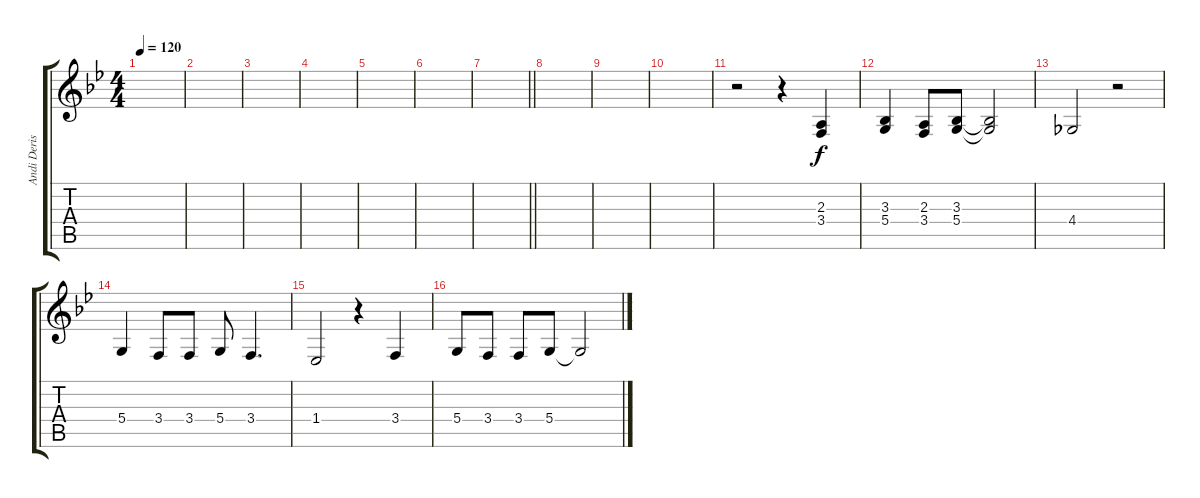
\track ("Andi Deris" "Andi Deris") {instrument lead1square}
\staff {score tabs}
\tuning (E4 B3 G3 D3 A2 E2) {hide}
\ts (4 4)
\tempo 120
\clef g2
\ks gminor
|
|
|
|
|
|
\barLineRight lightlight
|
|
|
|
r.2 r.4 (2.3 3.4).4 |
(3.3 5.4).4 (2.3 3.4).8 (3.3 5.4).8 (3.3{t} 5.4{t}).2 |
4.4.2 r.2 |
5.4.4 3.4.8 3.4.8 5.4.8 3.4.4{d} |
1.4.2 r.4 3.4.4 |
5.4.8 3.4.8 3.4.8 5.4.8 5.4{t}.2
